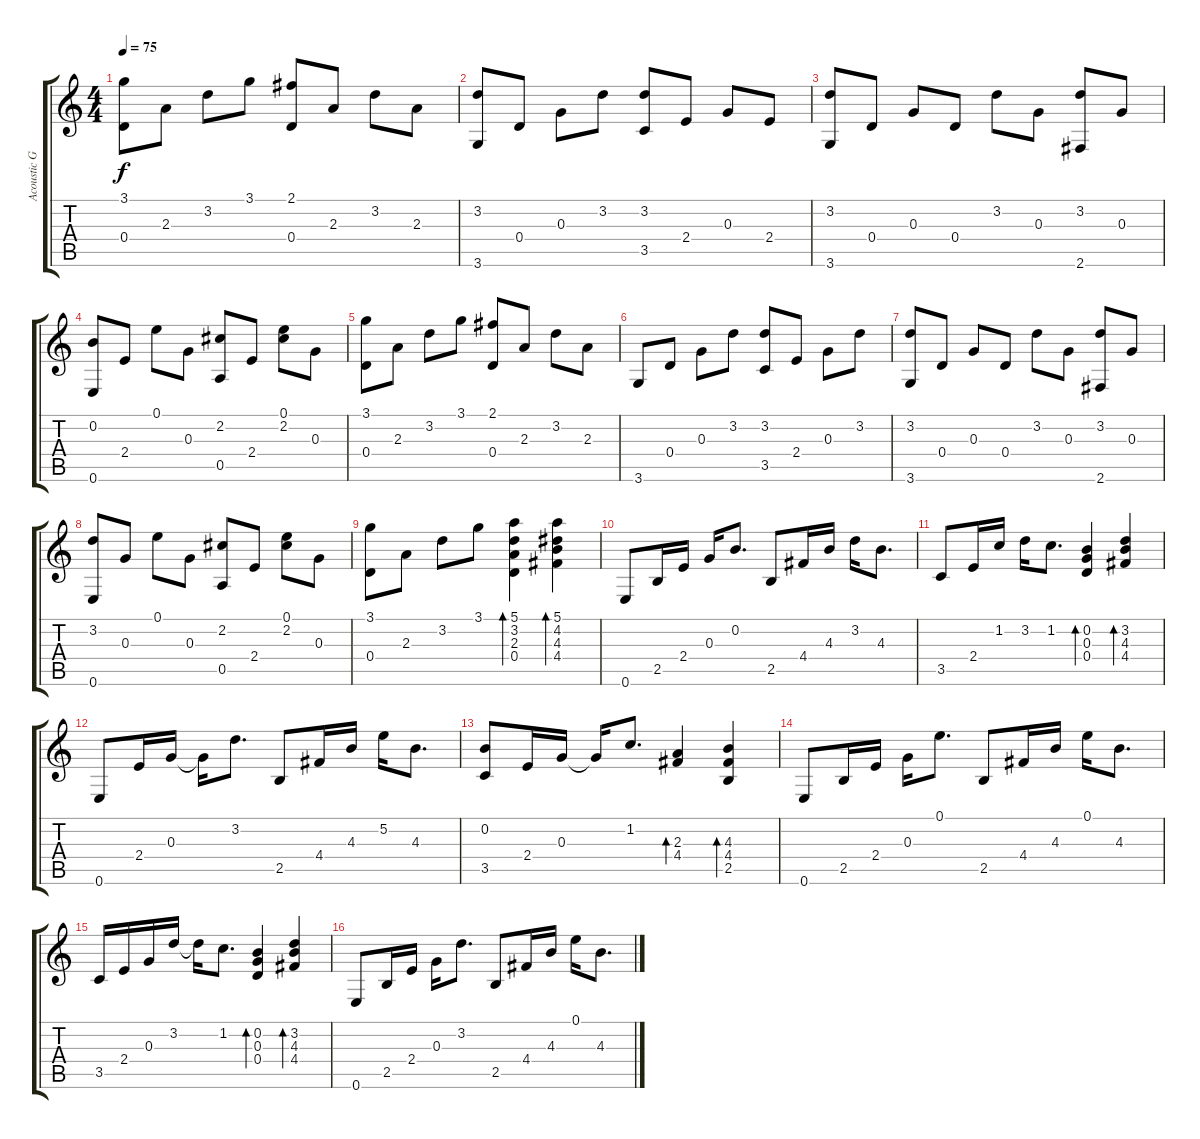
\track ("Acoustic Guitar" "Acoustic G") {instrument acousticguitarsteel}
\staff {score tabs}
\tuning (E4 B3 G3 D3 A2 E2) {hide}
\ts (4 4)
\tempo 75
\clef g2
\ks c
(3.1 0.4).8{dy f} 2.3.8 3.2.8 3.1.8 (2.1 0.4).8 2.3.8 3.2.8 2.3.8 |
(3.2 3.6).8 0.4.8 0.3.8 3.2.8 (3.2 3.5).8 2.4.8 0.3.8 2.4.8 |
(3.2 3.6).8 0.4.8 0.3.8 0.4.8 3.2.8 0.3.8 (3.2 2.6).8 0.3.8 |
(0.2 0.6).8 2.4.8 0.1.8 0.3.8 (2.2 0.5).8 2.4.8 (0.1 2.2).8 0.3.8 |
(3.1 0.4).8 2.3.8 3.2.8 3.1.8 (2.1 0.4).8 2.3.8 3.2.8 2.3.8 |
3.6.8 0.4.8 0.3.8 3.2.8 (3.2 3.5).8 2.4.8 0.3.8 3.2.8 |
(3.2 3.6).8 0.4.8 0.3.8 0.4.8 3.2.8 0.3.8 (3.2 2.6).8 0.3.8 |
(3.2 0.6).8 0.3.8 0.1.8 0.3.8 (2.2 0.5).8 2.4.8 (0.1 2.2).8 0.3.8 |
(3.1 0.4).8 2.3.8 3.2.8 3.1.8 (5.1 3.2 2.3 0.4).4{bd 120} (5.1 4.2 4.3 4.4).4{bd 120} |
0.6.8 2.5.16 2.4.16 0.3.16 0.2.8{d} 2.5.8 4.4.16 4.3.16 3.2.16 4.3.8{d} |
3.5.8 2.4.16 1.2.16 3.2.16 1.2.8{d} (0.2 0.3 0.4).4{bd 60} (3.2 4.3 4.4).4{bd 60} |
0.6.8 2.4.16 0.3.16 0.3{t}.16 3.2.8{d} 2.5.8 4.4.16 4.3.16 5.2.16 4.3.8{d} |
(0.2 3.5).8 2.4.16 0.3.16 0.3{t}.16 1.2.8{d} (2.3 4.4).4{bd 60} (4.3 4.4 2.5).4{bd 60} |
0.6.8 2.5.16 2.4.16 0.3.16 0.1.8{d} 2.5.8 4.4.16 4.3.16 0.1.16 4.3.8{d} |
3.5.16 2.4.16 0.3.16 3.2.16 3.2{t}.16 1.2.8{d} (0.2 0.3 0.4).4{bd 60} (3.2 4.3 4.4).4{bd 60} |
0.6.8 2.5.16 2.4.16 0.3.16 3.2.8{d} 2.5.8 4.4.16 4.3.16 0.1.16 4.3.8{d}
